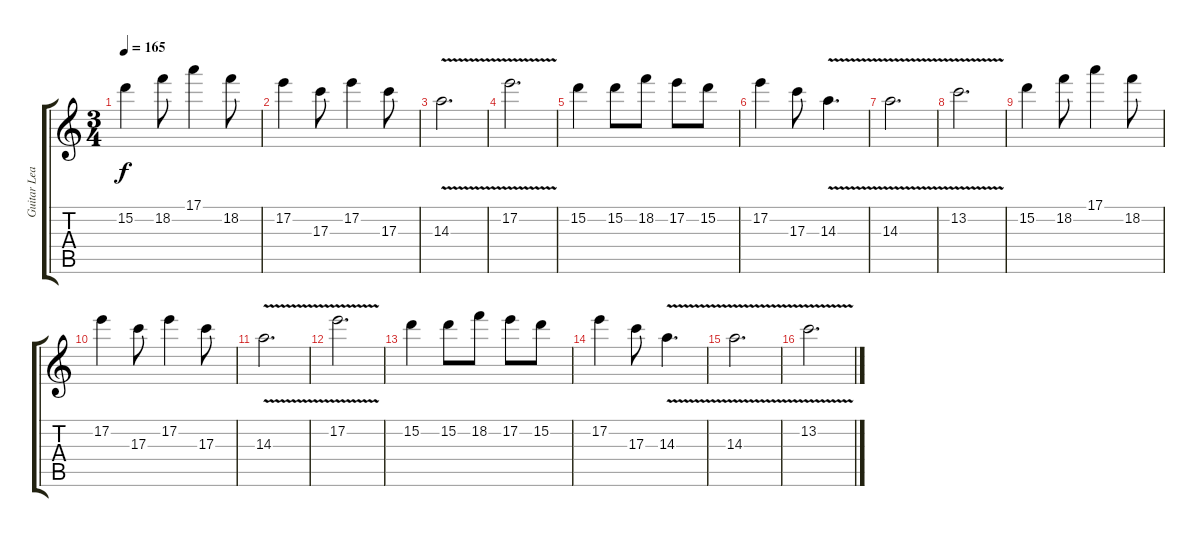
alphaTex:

\track ("Guitar Lead" "Guitar Lea") {instrument distortionguitar}
\staff {score tabs}
\tuning (E4 B3 G3 D3 A2 E2) {hide}
\ts (3 4)
\tempo 165
\clef g2
\ks c
15.2.4{dy f} 18.2.8 17.1.4 18.2.8 |
17.2.4 17.3.8 17.2.4 17.3.8 |
14.3{v}.2{d volume 14} |
17.2{v}.2{d} |
15.2.4 15.2.8 18.2.8 17.2.8 15.2.8 |
17.2.4 17.3.8 14.3{v}.4{d} |
14.3{v}.2{d} |
13.2{v}.2{d} |
15.2.4 18.2.8 17.1.4 18.2.8 |
17.2.4 17.3.8 17.2.4 17.3.8 |
14.3{v}.2{d volume 14} |
17.2{v}.2{d} |
15.2.4 15.2.8 18.2.8 17.2.8 15.2.8 |
17.2.4 17.3.8 14.3{v}.4{d} |
14.3{v}.2{d} |
13.2{v}.2{d}
